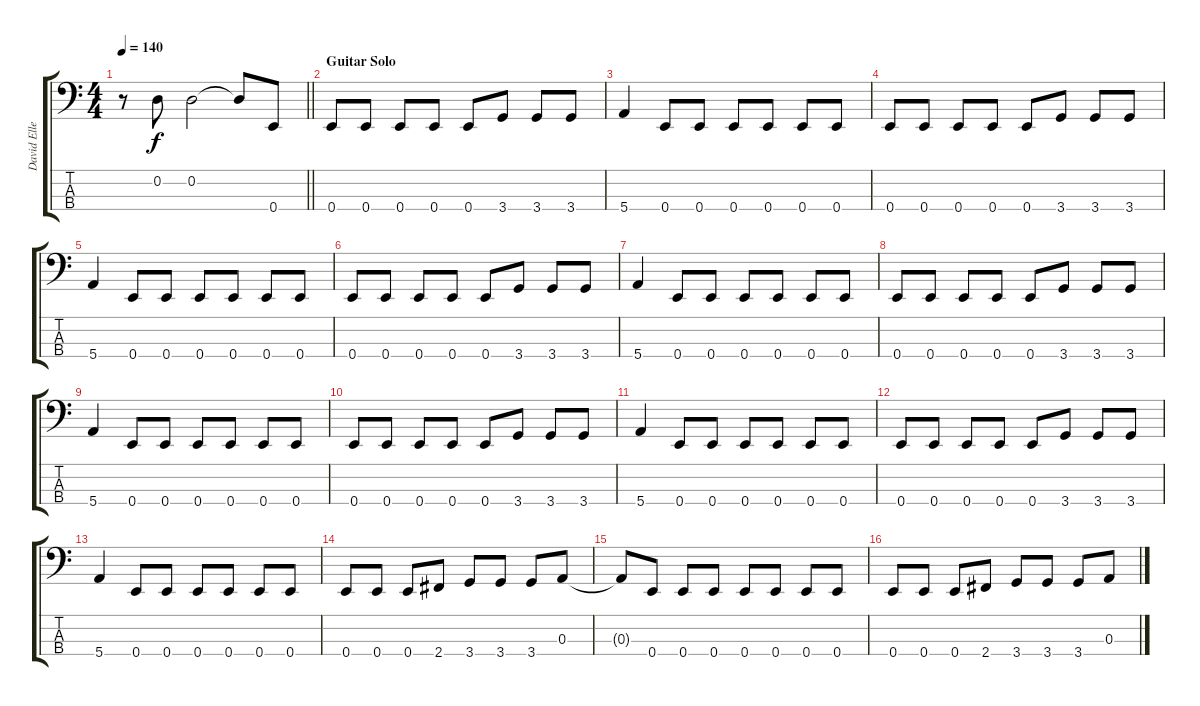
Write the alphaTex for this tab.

\track ("David Ellefson" "David Elle") {instrument electricbassfinger}
\staff {score tabs}
\tuning (G2 D2 A1 E1) {hide}
\ts (4 4)
\tempo 140
\clef f4
\barLineRight lightlight
\ks c
r.8{dy f} 0.2.8 0.2.2 0.2{t}.8 0.4.8 |
\section ("" "Guitar Solo")
0.4.8 0.4.8 0.4.8 0.4.8 0.4.8 3.4.8 3.4.8 3.4.8 |
5.4.4 0.4.8 0.4.8 0.4.8 0.4.8 0.4.8 0.4.8 |
0.4.8 0.4.8 0.4.8 0.4.8 0.4.8 3.4.8 3.4.8 3.4.8 |
5.4.4 0.4.8 0.4.8 0.4.8 0.4.8 0.4.8 0.4.8 |
0.4.8 0.4.8 0.4.8 0.4.8 0.4.8 3.4.8 3.4.8 3.4.8 |
5.4.4 0.4.8 0.4.8 0.4.8 0.4.8 0.4.8 0.4.8 |
0.4.8 0.4.8 0.4.8 0.4.8 0.4.8 3.4.8 3.4.8 3.4.8 |
5.4.4 0.4.8 0.4.8 0.4.8 0.4.8 0.4.8 0.4.8 |
0.4.8 0.4.8 0.4.8 0.4.8 0.4.8 3.4.8 3.4.8 3.4.8 |
5.4.4 0.4.8 0.4.8 0.4.8 0.4.8 0.4.8 0.4.8 |
0.4.8 0.4.8 0.4.8 0.4.8 0.4.8 3.4.8 3.4.8 3.4.8 |
5.4.4 0.4.8 0.4.8 0.4.8 0.4.8 0.4.8 0.4.8 |
0.4.8 0.4.8 0.4.8 2.4.8 3.4.8 3.4.8 3.4.8 0.3.8 |
0.3{t}.8 0.4.8 0.4.8 0.4.8 0.4.8 0.4.8 0.4.8 0.4.8 |
0.4.8 0.4.8 0.4.8 2.4.8 3.4.8 3.4.8 3.4.8 0.3.8
